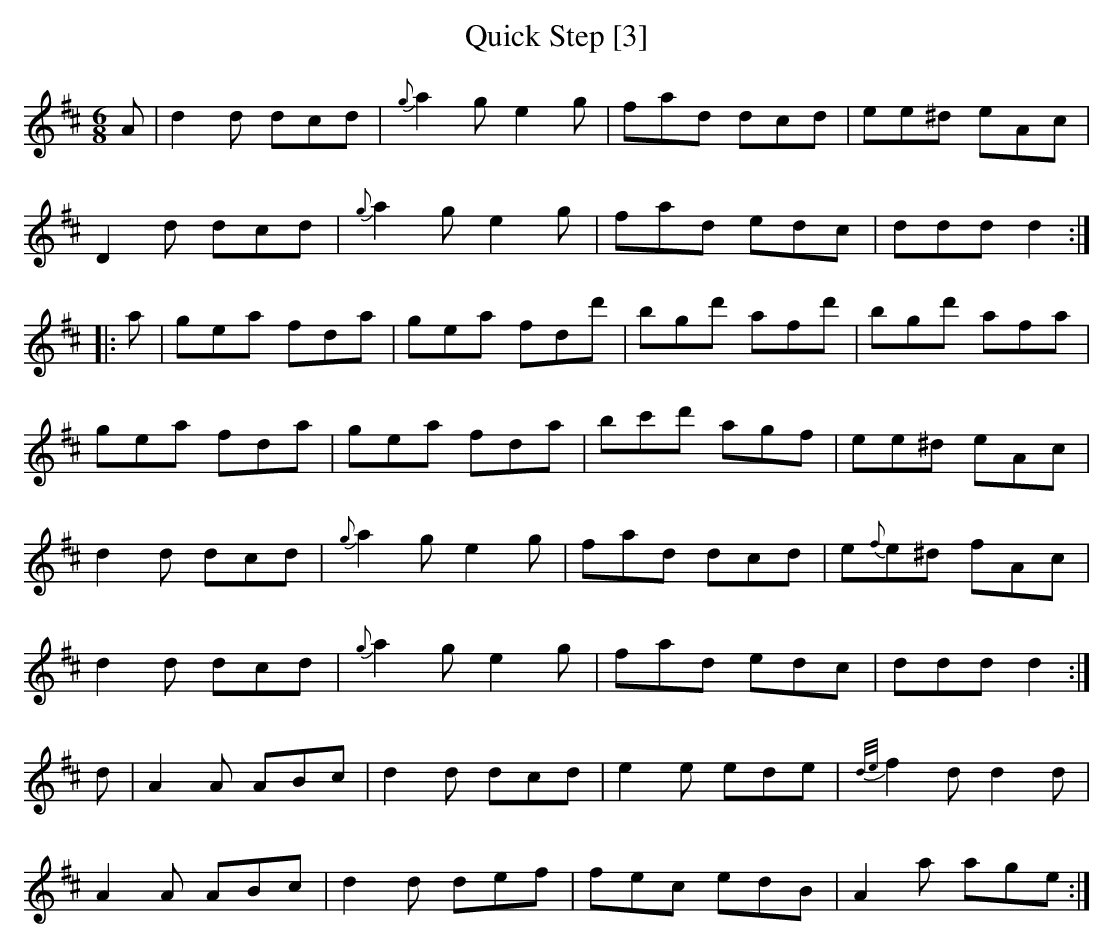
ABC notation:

X:1
T:Quick Step [3]
M:6/8
L:1/8
K:D
A|d2d dcd|{g}a2g e2g|fad dcd|ee^d eAc|
D2d dcd|{g}a2g e2g|fad edc|ddd d2:|
|:a|gea fda|gea fdd'|bgd' afd'|bgd' afa|
gea fda|gea fda|bc'd' agf|ee^d eAc|
d2d dcd|{g}a2g e2g|fad dcd|e{f}e^d fAc|
d2d dcd|{g}a2g e2g|fad edc|ddd d2:|
d|A2A ABc|d2d dcd|e2e ede|{d/e/}f2d d2d|
A2A ABc|d2d def|fec edB|A2a age:|]
